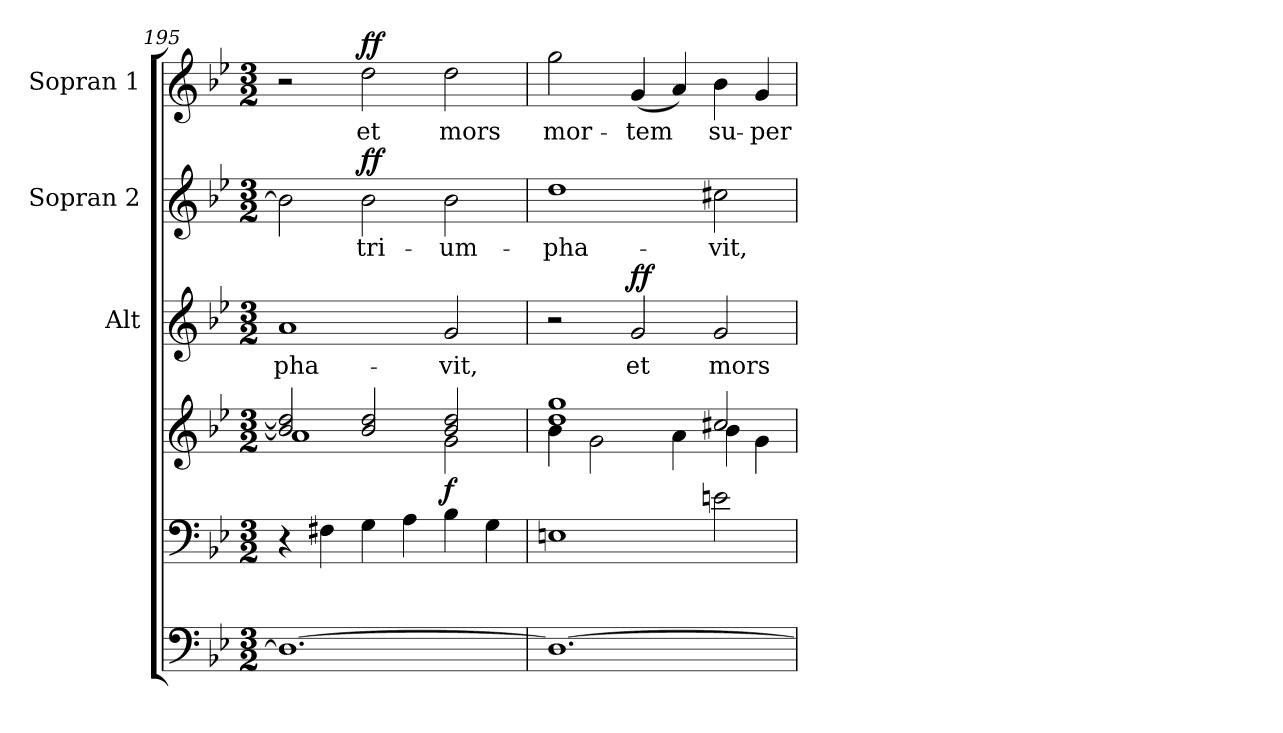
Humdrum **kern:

**kern	**kern	**kern	**dynam	**kern	**text	**dynam	**kern	**text	**dynam	**kern	**text	**dynam
*part5	*part4	*part4	*part4	*part3	*part3	*part3	*part2	*part2	*part2	*part1	*part1	*part1
*staff6	*staff5	*staff4	*staff4/5	*staff3	*staff3	*staff3	*staff2	*staff2	*staff2	*staff1	*staff1	*staff1
*	*	*	*	*I"Alt	*	*	*I"Sopran 2	*	*	*I"Sopran 1	*	*
*	*	*	*	*I'A.	*	*	*I'S. 2	*	*	*I'S. 1	*	*
*clefF4	*clefF4	*clefG2	*	*clefG2	*	*	*clefG2	*	*	*clefG2	*	*
*k[b-e-]	*k[b-e-]	*k[b-e-]	*	*k[b-e-]	*	*	*k[b-e-]	*	*	*k[b-e-]	*	*
*B-:	*B-:	*B-:	*	*B-:	*	*	*B-:	*	*	*B-:	*	*
*M3/2	*M3/2	*M3/2	*	*M3/2	*	*	*M3/2	*	*	*M3/2	*	*
=195	=195	=195	=195	=195	=195	=195	=195	=195	=195	=195	=195	=195
*	*	*^	*	*	*	*	*	*	*	*	*	*
!	!	!	!	!	!	!LO:LY:b	!	!	!	!	!	!	!
1.D_	4r	2b-/] 2dd/]	1a	.	1a	-pha-	.	2b-\]	.	.	2r	.	.
.	4F#X\	.	.	.	.	.	.	.	.	.	.	.	.
!	!	!	!	!	!	!	!	!	!LO:LY:b	!LO:DY:a	!	!LO:LY:b	!LO:DY:a
.	4G\	2b-/ 2dd/	.	.	.	.	.	2b-\	tri-	ff	2dd\	et	ff
.	4A\	.	.	.	.	.	.	.	.	.	.	.	.
!	!	!	!	!LO:DY:b	!	!LO:LY:b	!	!	!LO:LY:b	!	!	!LO:LY:b	!
.	4B-\	2b-/ 2dd/	2g\	f	2g/	-vit,	.	2b-\	-um-	.	2dd\	mors	.
.	4G\	.	.	.	.	.	.	.	.	.	.	.	.
=196	=196	=196	=196	=196	=196	=196	=196	=196	=196	=196	=196	=196	=196
!	!	!	!	!	!	!	!	!	!LO:LY:b	!	!	!LO:LY:b	!
1.D_	1En	1dd 1gg	4b-\	.	2r	.	.	1dd	-pha-	.	2gg\	mor-	.
.	.	.	2g\	.	.	.	.	.	.	.	.	.	.
!	!	!	!	!	!	!LO:LY:b	!LO:DY:a	!	!	!	!	!LO:LY:b	!
.	.	.	.	.	2g/	et	ff	.	.	.	(<4g/	-tem	.
.	.	.	4a\	.	.	.	.	.	.	.	4a/)	.	.
!	!	!	!	!	!	!LO:LY:b	!	!	!LO:LY:b	!	!	!LO:LY:b	!
.	2en\	2cc#X/	4b-\	.	2g/	mors	.	2cc#X\	-vit,	.	4b-\	su-	.
!	!	!	!	!	!	!	!	!	!	!	!	!LO:LY:b	!
.	.	.	4g\	.	.	.	.	.	.	.	4g/	-per-	.
*	*	*v	*v	*	*	*	*	*	*	*	*	*	*
=	=	=	=	=	=	=	=	=	=	=	=	=
*-	*-	*-	*-	*-	*-	*-	*-	*-	*-	*-	*-	*-
